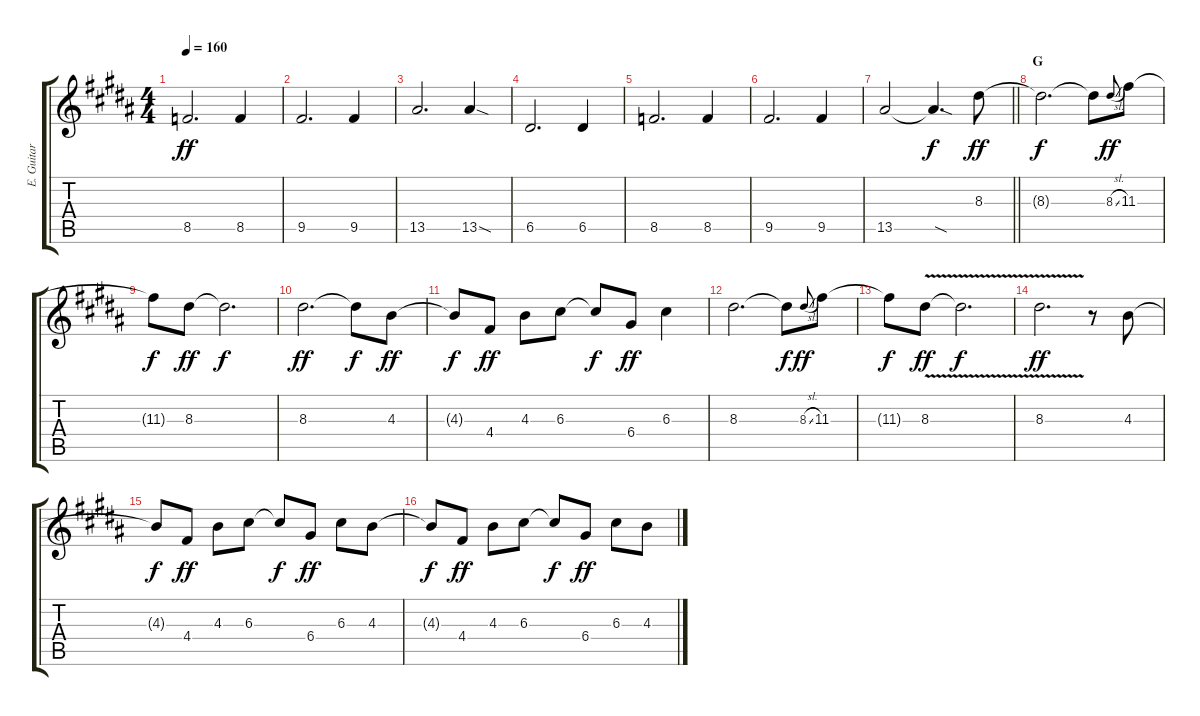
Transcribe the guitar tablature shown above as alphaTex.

\track ("E. Guitar II" "E. Guitar ") {instrument overdrivenguitar}
\staff {score tabs}
\tuning (E4 B3 G3 D3 A2 E2) {hide}
\ts (4 4)
\tempo 160
\clef g2
\ks b
8.5.2{d dy ff} 8.5.4 |
9.5.2{d} 9.5.4 |
13.5.2{d} 13.5{sod}.4 |
6.5.2{d} 6.5.4 |
8.5.2{d} 8.5.4 |
9.5.2{d} 9.5.4 |
\barLineRight lightlight
13.5.2 13.5{sod t}.4{d dy f} 8.3.8{dy ff} |
\section ("" "G")
8.3{t}.2{d dy f} 8.3{t}.8 8.3{sl}.8{gr onbeat dy ff} 11.3.8 |
11.3{t}.8{dy f} 8.3.8{dy ff} 8.3{t}.2{d dy f} |
8.3.2{d dy ff} 8.3{t}.8{dy f} 4.3.8{dy ff} |
4.3{t}.8{dy f} 4.4.8{dy ff} 4.3.8 6.3.8 6.3{t}.8{dy f} 6.4.8{dy ff} 6.3.4 |
8.3.2{d} 8.3{t}.8{dy f} 8.3{sl}.8{gr onbeat dy ff} 11.3.8 |
11.3{t}.8{dy f} 8.3{v}.8{dy ff} 8.3{t}.2{d dy f} |
8.3{v}.2{d dy ff} r.8 4.3.8 |
4.3{t}.8{dy f} 4.4.8{dy ff} 4.3.8 6.3.8 6.3{t}.8{dy f} 6.4.8{dy ff} 6.3.8 4.3.8 |
4.3{t}.8{dy f} 4.4.8{dy ff} 4.3.8 6.3.8 6.3{t}.8{dy f} 6.4.8{dy ff} 6.3.8 4.3.8
